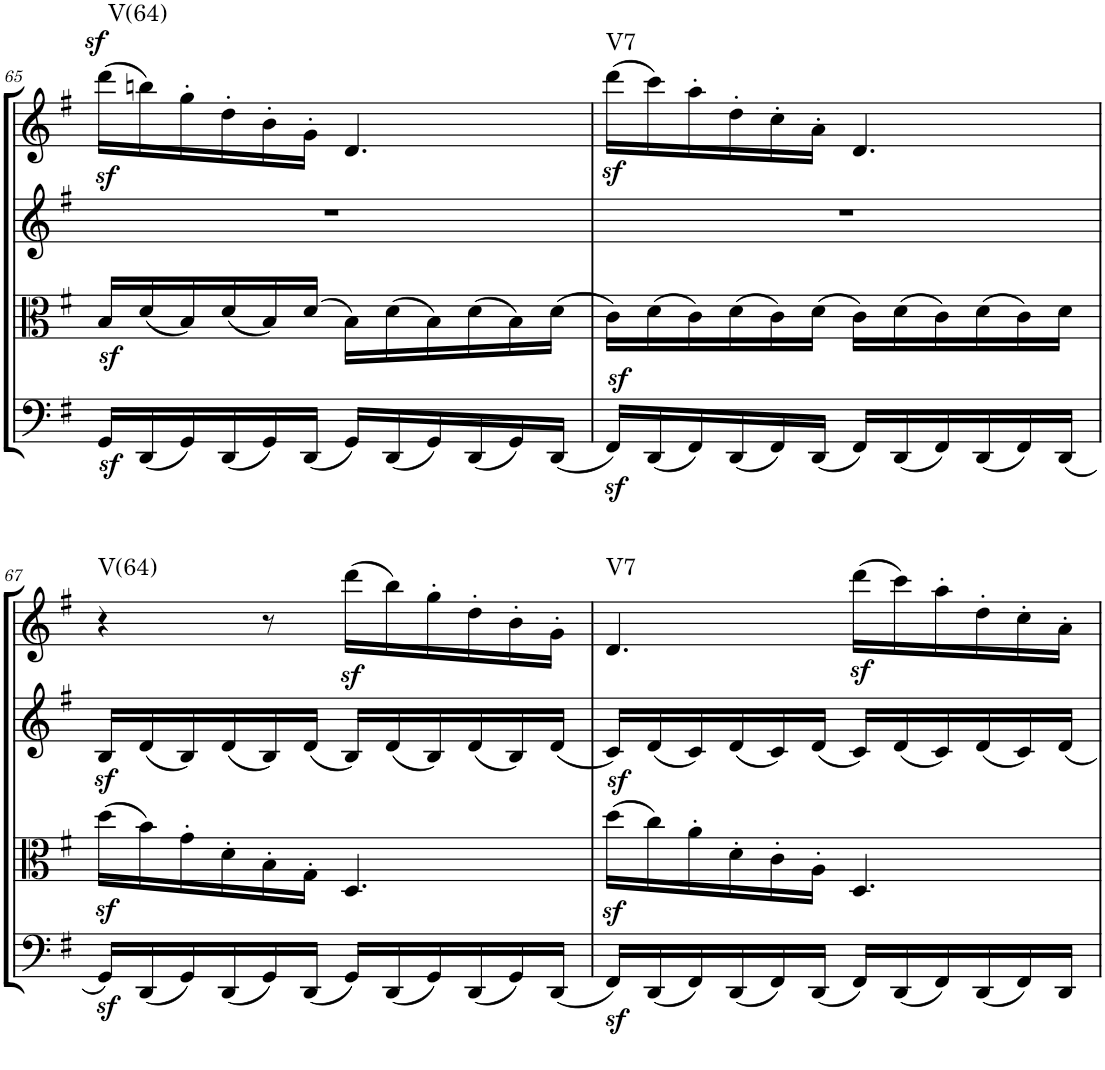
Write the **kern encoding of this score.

**kern	**kern	**kern	**kern	**dynam	**harte
*part4	*part3	*part2	*part1	*part1	*part1
*staff4	*staff3	*staff2	*staff1	*staff1	*
*I"Violoncello.	*I"Viola	*I"Violin II.	*I"Violin I.	*	*
*I'Vc	*I'Vla	*I'Vln	*I'Vln	*	*
!!LO:PB:g=z
*clefF4	*clefC3	*clefG2	*clefG2	*	*
*k[f#]	*k[f#]	*k[f#]	*k[f#]	*	*
*M6/8	*M6/8	*M6/8	*M6/8	*	*
=65	=65	=65	=65	=65	=65
!	!	!	!	!LO:DY:a	!
!	!	!	!	!LO:DY:n=1:b	!LO:H:kt=V(64)
16GGz</LL	16Bz</LL	2.r	(16ddd\LL	sf sf	N
(16DD/	(16d/	.	16bbn\)	.	.
16GG/)	16B/)	.	16gg'\	.	.
(16DD/	(16d/	.	16dd'\	.	.
16GG/)	16B/)	.	16b'\	.	.
(16DD/JJ	(16d/JJ	.	16g'\JJ	.	.
16GG/LL)	16B\LL)	.	4.d/	.	.
(16DD/	(16d\	.	.	.	.
16GG/)	16B\)	.	.	.	.
(16DD/	(16d\	.	.	.	.
16GG/)	16B\)	.	.	.	.
(16DD/JJ	(16d\JJ	.	.	.	.
=66	=66	=66	=66	=66	=66
!	!	!	!	!LO:DY:b	!LO:H:kt=V7
16FF#z</LL)	16cz<\LL)	2.r	(16ddd\LL	sf	N
(16DD/	(16d\	.	16ccc\)	.	.
16FF#/)	16c\)	.	16aa'\	.	.
(16DD/	(16d\	.	16dd'\	.	.
16FF#/)	16c\)	.	16cc'\	.	.
(16DD/JJ	(16d\JJ	.	16a'\JJ	.	.
16FF#/LL)	16c\LL)	.	4.d/	.	.
(16DD/	(16d\	.	.	.	.
16FF#/)	16c\)	.	.	.	.
(16DD/	(16d\	.	.	.	.
16FF#/)	16c\)	.	.	.	.
(16DD/JJ	16d\JJ	.	.	.	.
!!LO:LB:g=z
=67	=67	=67	=67	=67	=67
!	!	!	!	!	!LO:H:kt=V(64)
16GGz</LL)	(16ddz<\LL	16Bz</LL	4r	.	N
(16DD/	16b\)	(16d/	.	.	.
16GG/)	16g'\	16B/)	.	.	.
(16DD/	16d'\	(16d/	.	.	.
16GG/)	16B'\	16B/)	8r	.	.
(16DD/JJ	16G'\JJ	(16d/JJ	.	.	.
16GG/LL)	4.D/	16B/LL)	(16dddz<\LL	.	.
(16DD/	.	(16d/	16bb\)	.	.
16GG/)	.	16B/)	16gg'\	.	.
(16DD/	.	(16d/	16dd'\	.	.
16GG/)	.	16B/)	16b'\	.	.
(16DD/JJ	.	(16d/JJ	16g'\JJ	.	.
=68	=68	=68	=68	=68	=68
!	!	!	!	!	!LO:H:kt=V7
16FF#z</LL)	(16ddz<\LL	16cz</LL)	4.d/	.	N
(16DD/	16cc\)	(16d/	.	.	.
16FF#/)	16a'\	16c/)	.	.	.
(16DD/	16d'\	(16d/	.	.	.
16FF#/)	16c'\	16c/)	.	.	.
(16DD/JJ	16A'\JJ	(16d/JJ	.	.	.
16FF#/LL)	4.D/	16c/LL)	(16dddz<\LL	.	.
(16DD/	.	(16d/	16ccc\)	.	.
16FF#/)	.	16c/)	16aa'\	.	.
(16DD/	.	(16d/	16dd'\	.	.
16FF#/)	.	16c/)	16cc'\	.	.
16DD/JJ	.	16d/JJ	16a'\JJ	.	.
=	=	=	=	=	=
*-	*-	*-	*-	*-	*-
